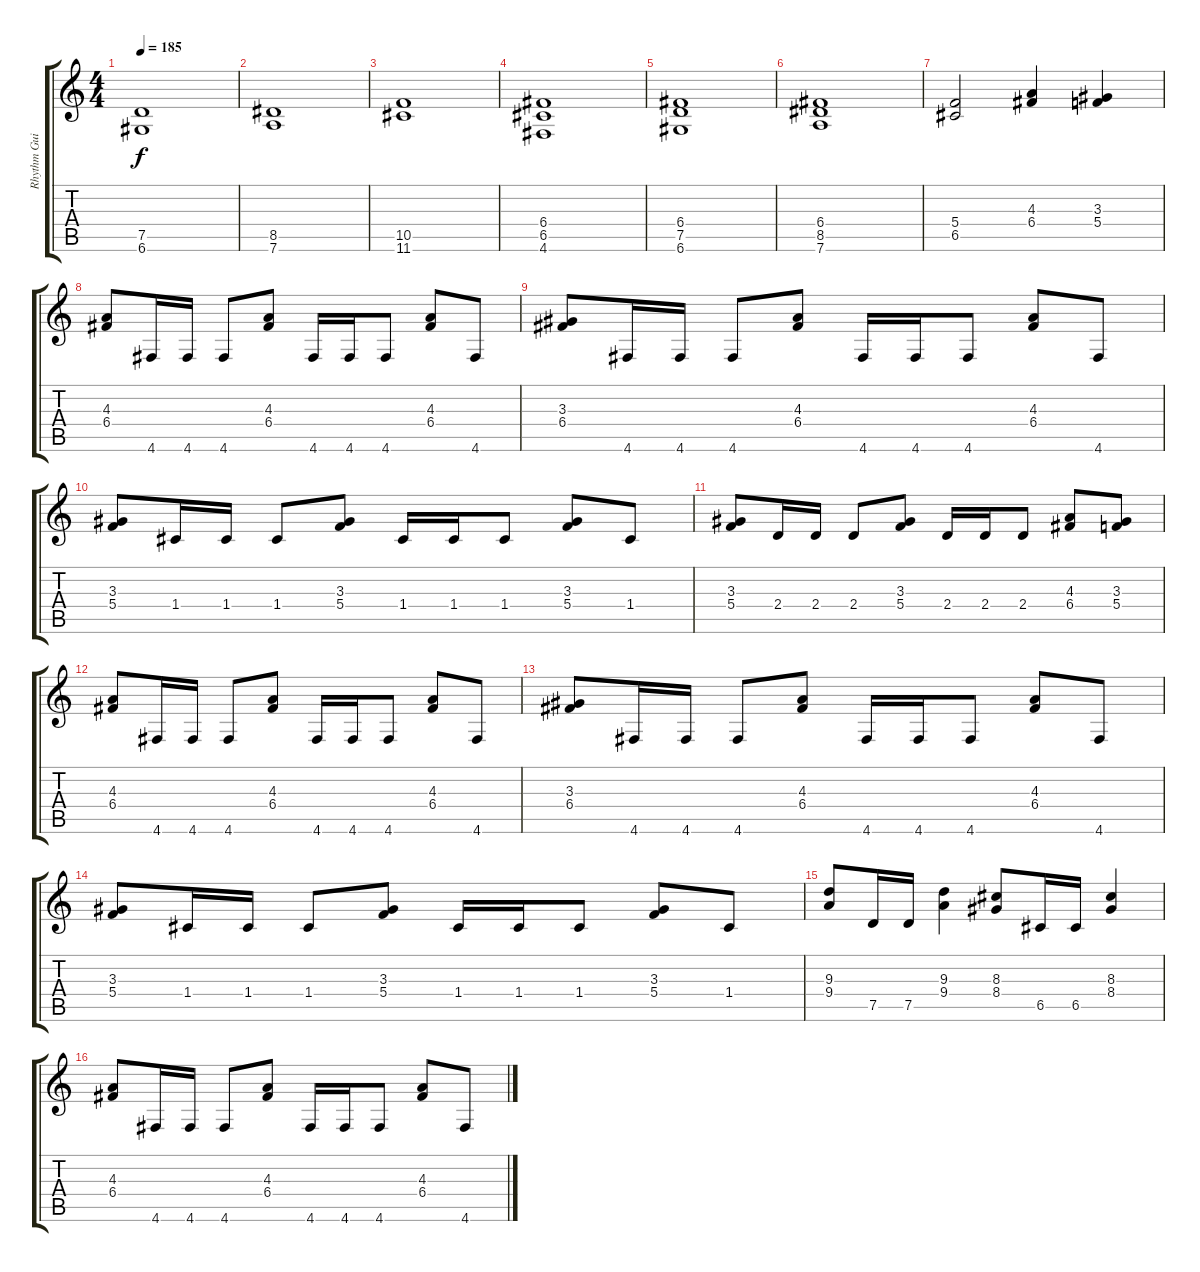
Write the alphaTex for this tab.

\track ("Rhythm Guitar 2" "Rhythm Gui") {instrument distortionguitar}
\staff {score tabs}
\tuning (D4 A3 F3 C3 G2 D2) {hide}
\ts (4 4)
\tempo 185
\clef g2
\ks c
(7.5 6.6).1{dy f} |
(8.5 7.6).1 |
(10.5 11.6).1 |
(6.4 6.5 4.6).1 |
(6.4 7.5 6.6).1 |
(6.4 8.5 7.6).1 |
(5.4 6.5).2 (4.3 6.4).4 (3.3 5.4).4 |
(4.3 6.4).8 4.6.16 4.6.16 4.6.8 (4.3 6.4).8 4.6.16 4.6.16 4.6.8 (4.3 6.4).8 4.6.8 |
(3.3 6.4).8 4.6.16 4.6.16 4.6.8 (4.3 6.4).8 4.6.16 4.6.16 4.6.8 (4.3 6.4).8 4.6.8 |
(3.3 5.4).8 1.4.16 1.4.16 1.4.8 (3.3 5.4).8 1.4.16 1.4.16 1.4.8 (3.3 5.4).8 1.4.8 |
(3.3 5.4).8 2.4.16 2.4.16 2.4.8 (3.3 5.4).8 2.4.16 2.4.16 2.4.8 (4.3 6.4).8 (3.3 5.4).8 |
(4.3 6.4).8 4.6.16 4.6.16 4.6.8 (4.3 6.4).8 4.6.16 4.6.16 4.6.8 (4.3 6.4).8 4.6.8 |
(3.3 6.4).8 4.6.16 4.6.16 4.6.8 (4.3 6.4).8 4.6.16 4.6.16 4.6.8 (4.3 6.4).8 4.6.8 |
(3.3 5.4).8 1.4.16 1.4.16 1.4.8 (3.3 5.4).8 1.4.16 1.4.16 1.4.8 (3.3 5.4).8 1.4.8 |
(9.3 9.4).8 7.5.16 7.5.16 (9.3 9.4).4 (8.3 8.4).8 6.5.16 6.5.16 (8.3 8.4).4 |
(4.3 6.4).8 4.6.16 4.6.16 4.6.8 (4.3 6.4).8 4.6.16 4.6.16 4.6.8 (4.3 6.4).8 4.6.8
